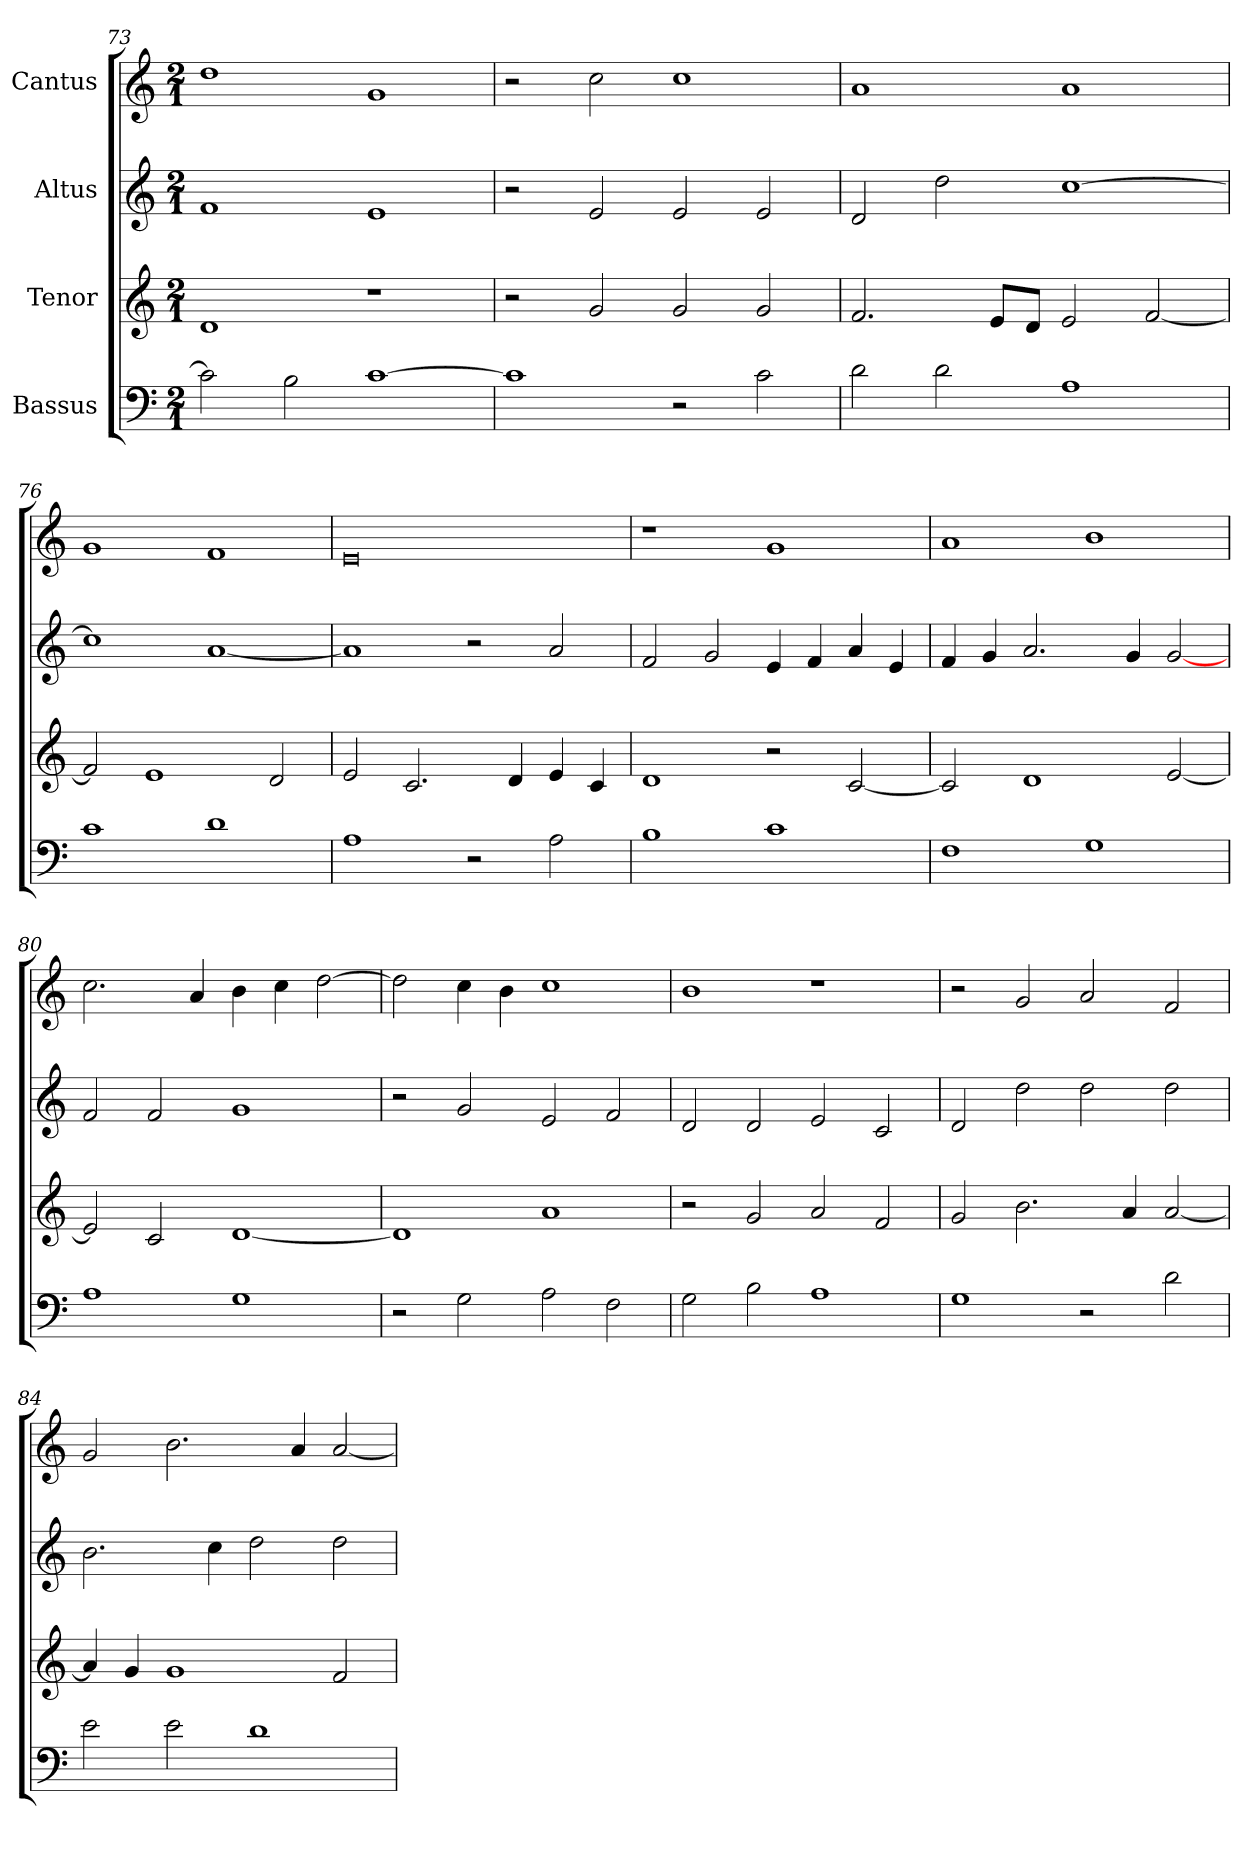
**kern	**kern	**kern	**kern
*part4	*part3	*part2	*part1
*staff4	*staff3	*staff2	*staff1
*I"Bassus	*I"Tenor	*I"Altus	*I"Cantus
*clefF4	*clefG2	*clefG2	*clefG2
*k[]	*k[]	*k[]	*k[]
*C:	*C:	*C:	*C:
*M2/1	*M2/1	*M2/1	*M2/1
=73	=73	=73	=73
2ci\]	1di	1fi	1ddi
2Bi\	.	.	.
[>1ci	1r	1ei	1gi
=74	=74	=74	=74
1ci]	2r	2r	2r
.	2gi/	2ei/	2cci\
2r	2gi/	2ei/	1cci
2ci\	2gi/	2ei/	.
=75	=75	=75	=75
2di\	2.fi/	2di/	1ai
2di\	.	2ddi\	.
.	8ei/L	.	.
.	8di/J	.	.
1Ai	2ei/	[>1cci	1ai
.	[<2fi/	.	.
!!LO:LB:g=z
=76	=76	=76	=76
1ci	2fi/]	1cci]	1gi
.	1ei	.	.
1di	.	[<1ai	1fi
.	2di/	.	.
=77	=77	=77	=77
1Ai	2ei/	1ai]	0ei
.	2.ci/	.	.
2r	.	2r	.
.	4di/	.	.
2Ai\	4ei/	2ai/	.
.	4ci/	.	.
=78	=78	=78	=78
1Bi	1di	2fi/	1r
.	.	2gi/	.
1ci	2r	4ei/	1gi
.	.	4fi/	.
.	[<2ci/	4ai/	.
.	.	4ei/	.
=79	=79	=79	=79
1Fi	2ci/]	4fi/	1ai
.	.	4gi/	.
.	1di	2.ai/	.
1Gi	.	.	1bi
.	.	4gi/	.
.	[<2ei/	[<2gi/	.
=80	=80	=80	=80
1Ai	2ei/]	2fi/	2.cci\
.	2ci/	2fi/	.
.	.	.	4ai/
1Gi	[<1di	1gi	4bi\
.	.	.	4cci\
.	.	.	[>2ddi\
!!LO:LB:g=z
=81	=81	=81	=81
2r	1di]	2r	2ddi\]
2Gi\	.	2gi/	4cci\
.	.	.	4bi\
2Ai\	1ai	2ei/	1cci
2Fi\	.	2fi/	.
=82	=82	=82	=82
2Gi\	2r	2di/	1bi
2Bi\	2gi/	2di/	.
1Ai	2ai/	2ei/	1r
.	2fi/	2ci/	.
=83	=83	=83	=83
1Gi	2gi/	2di/	2r
.	2.bi\	2ddi\	2gi/
2r	.	2ddi\	2ai/
.	4ai/	.	.
2di\	[<2ai/	2ddi\	2fi/
=84	=84	=84	=84
2ei\	4ai/]	2.bi\	2gi/
.	4gi/	.	.
2ei\	1gi	.	2.bi\
.	.	4cci\	.
1di	.	2ddi\	.
.	.	.	4ai/
.	2fi/	2ddi\	[<2ai/
=	=	=	=
*-	*-	*-	*-
